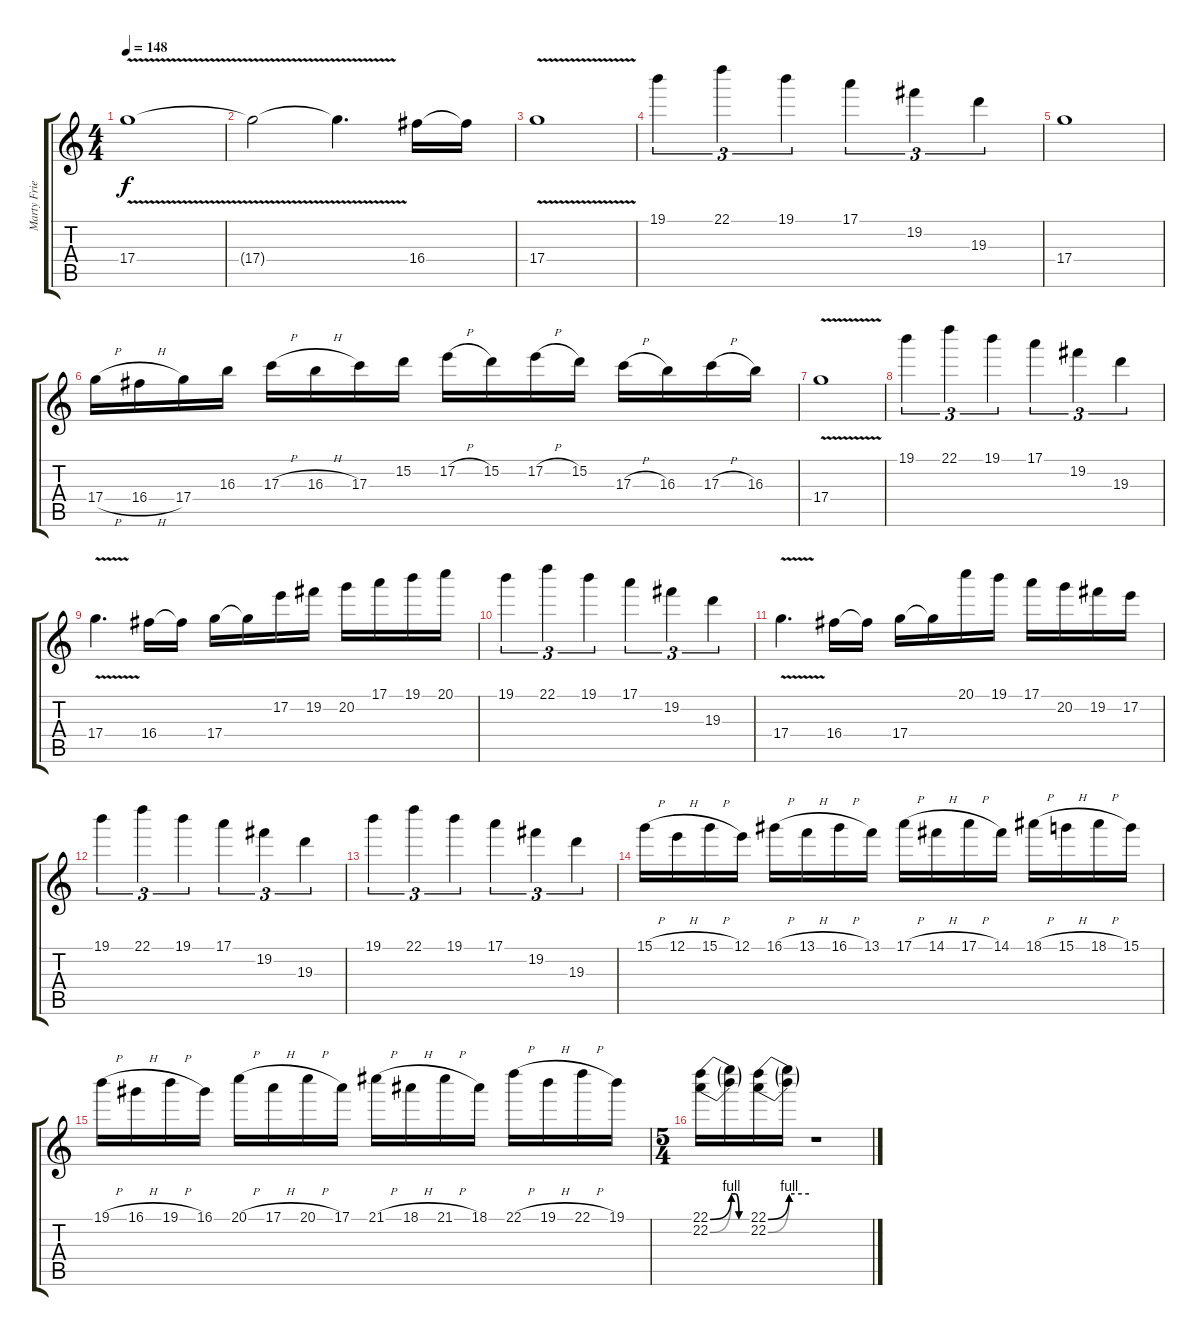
\track ("Marty Friedman" "Marty Frie") {instrument distortionguitar}
\staff {score tabs}
\tuning (E4 B3 G3 D3 A2 E2) {hide}
\ts (4 4)
\tempo 148
\clef g2
\ks c
17.4{v}.1{dy f} |
17.4{v t}.2 17.4{t}.4{d} 16.4.16 16.4{t}.16 |
17.4{v}.1 |
19.1.4{tu (3 2)} 22.1.4{tu (3 2)} 19.1.4{tu (3 2)} 17.1.4{tu (3 2)} 19.2.4{tu (3 2)} 19.3.4{tu (3 2)} |
17.4.1 |
17.4{h}.16 16.4{h}.16 17.4.16 16.3.16 17.3{h}.16 16.3{h}.16 17.3.16 15.2.16 17.2{h}.16 15.2.16 17.2{h}.16 15.2.16 17.3{h}.16 16.3.16 17.3{h}.16 16.3.16 |
17.4{v}.1 |
19.1.4{tu (3 2)} 22.1.4{tu (3 2)} 19.1.4{tu (3 2)} 17.1.4{tu (3 2)} 19.2.4{tu (3 2)} 19.3.4{tu (3 2)} |
17.4{v}.4{d} 16.4.16 16.4{t}.16 17.4.16 17.4{t}.16 17.2.16 19.2.16 20.2.16 17.1.16 19.1.16 20.1.16 |
19.1.4{tu (3 2)} 22.1.4{tu (3 2)} 19.1.4{tu (3 2)} 17.1.4{tu (3 2)} 19.2.4{tu (3 2)} 19.3.4{tu (3 2)} |
17.4{v}.4{d} 16.4.16 16.4{t}.16 17.4.16 17.4{t}.16 20.1.16 19.1.16 17.1.16 20.2.16 19.2.16 17.2.16 |
19.1.4{tu (3 2)} 22.1.4{tu (3 2)} 19.1.4{tu (3 2)} 17.1.4{tu (3 2)} 19.2.4{tu (3 2)} 19.3.4{tu (3 2)} |
19.1.4{tu (3 2)} 22.1.4{tu (3 2)} 19.1.4{tu (3 2)} 17.1.4{tu (3 2)} 19.2.4{tu (3 2)} 19.3.4{tu (3 2)} |
15.1{h}.16 12.1{h}.16 15.1{h}.16 12.1.16 16.1{h}.16 13.1{h}.16 16.1{h}.16 13.1.16 17.1{h}.16 14.1{h}.16 17.1{h}.16 14.1.16 18.1{h}.16 15.1{h}.16 18.1{h}.16 15.1.16 |
19.1{h}.16 16.1{h}.16 19.1{h}.16 16.1.16 20.1{h}.16 17.1{h}.16 20.1{h}.16 17.1.16 21.1{h}.16 18.1{h}.16 21.1{h}.16 18.1.16 22.1{h}.16 19.1{h}.16 22.1{h}.16 19.1.16 |
\ts (5 4)
(22.1{be (bend 0 0 60 4)} 22.2{be (bend 0 0 60 4)}).16 (22.1{be (custom 0 4 15 4 30 0 60 0) t} 22.2{be (custom 0 4 15 4 30 0 60 0) t}).16 (22.1{be (bend 0 0 60 4)} 22.2{be (bend 0 0 60 4)}).16 (22.1{be (hold 0 4 60 4) t} 22.2{be (hold 0 4 60 4) t}).16 r.1
